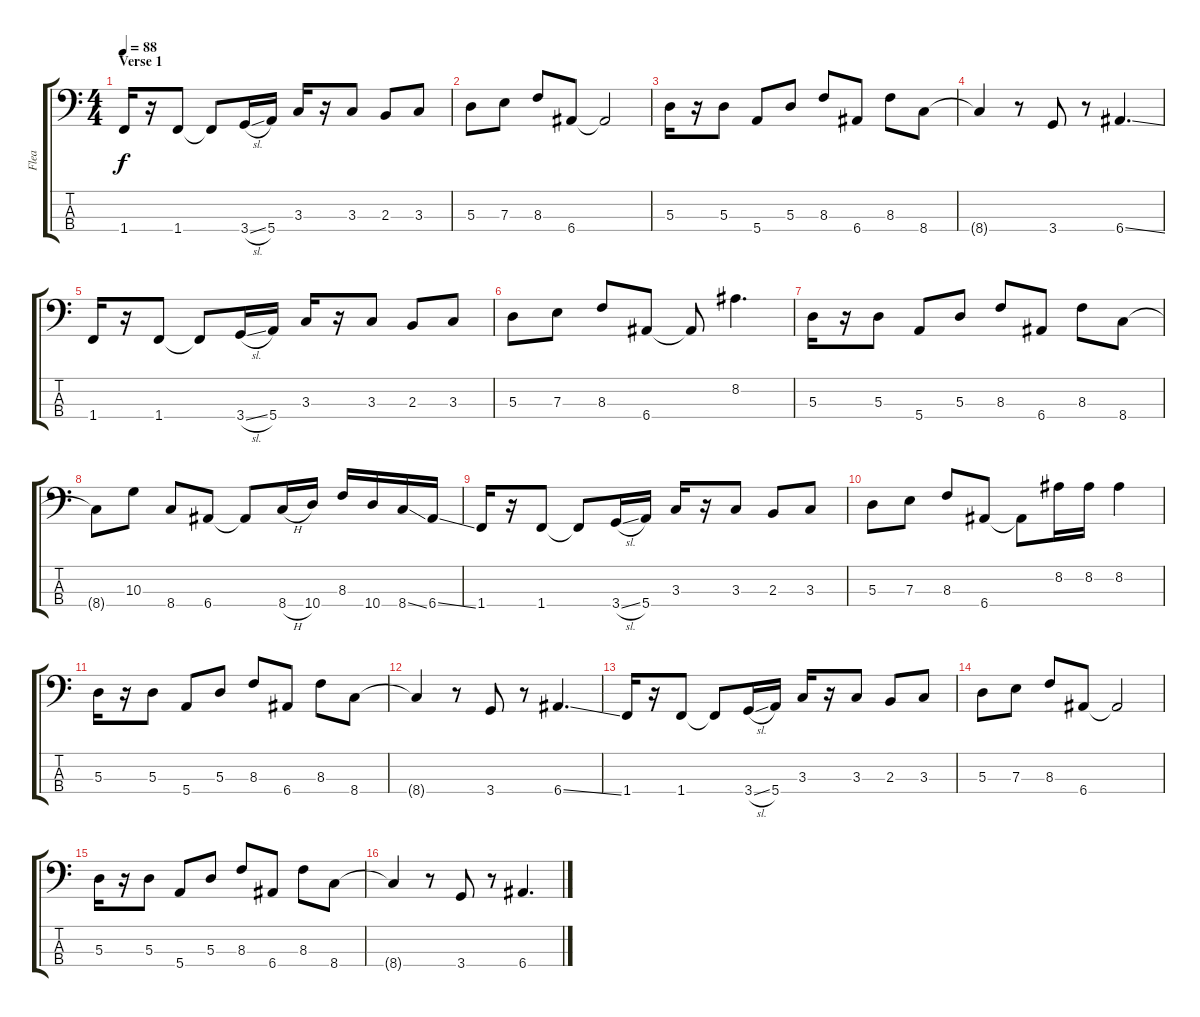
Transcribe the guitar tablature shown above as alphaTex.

\track ("Flea" "Flea") {instrument electricbassfinger}
\staff {score tabs}
\tuning (G2 D2 A1 E1) {hide}
\ts (4 4)
\section ("" "Verse 1")
\tempo 88
\clef f4
\ks c
1.4.16{dy f} r.16 1.4.8 1.4{t}.8 3.4{sl}.16 5.4.16 3.3.16 r.16 3.3.8 2.3.8 3.3.8 |
5.3.8 7.3.8 8.3.8 6.4.8 6.4{t}.2 |
5.3.16 r.16 5.3.8 5.4.8 5.3.8 8.3.8 6.4.8 8.3.8 8.4.8 |
8.4{t}.4 r.8 3.4.8 r.8 6.4{ss}.4{d} |
1.4.16 r.16 1.4.8 1.4{t}.8 3.4{sl}.16 5.4.16 3.3.16 r.16 3.3.8 2.3.8 3.3.8 |
5.3.8 7.3.8 8.3.8 6.4.8 6.4{t}.8 8.2.4{d} |
5.3.16 r.16 5.3.8 5.4.8 5.3.8 8.3.8 6.4.8 8.3.8 8.4.8 |
8.4{t}.8 10.3.8 8.4.8 6.4.8 6.4{t}.8 8.4{h}.16 10.4.16 8.3.16 10.4.16 8.4{ss}.16 6.4{ss}.16 |
1.4.16 r.16 1.4.8 1.4{t}.8 3.4{sl}.16 5.4.16 3.3.16 r.16 3.3.8 2.3.8 3.3.8 |
5.3.8 7.3.8 8.3.8 6.4.8 6.4{t}.8 8.2.16 8.2.16 8.2.4 |
5.3.16 r.16 5.3.8 5.4.8 5.3.8 8.3.8 6.4.8 8.3.8 8.4.8 |
8.4{t}.4 r.8 3.4.8 r.8 6.4{ss}.4{d} |
1.4.16 r.16 1.4.8 1.4{t}.8 3.4{sl}.16 5.4.16 3.3.16 r.16 3.3.8 2.3.8 3.3.8 |
5.3.8 7.3.8 8.3.8 6.4.8 6.4{t}.2 |
5.3.16 r.16 5.3.8 5.4.8 5.3.8 8.3.8 6.4.8 8.3.8 8.4.8 |
8.4{t}.4 r.8 3.4.8 r.8 6.4.4{d}
